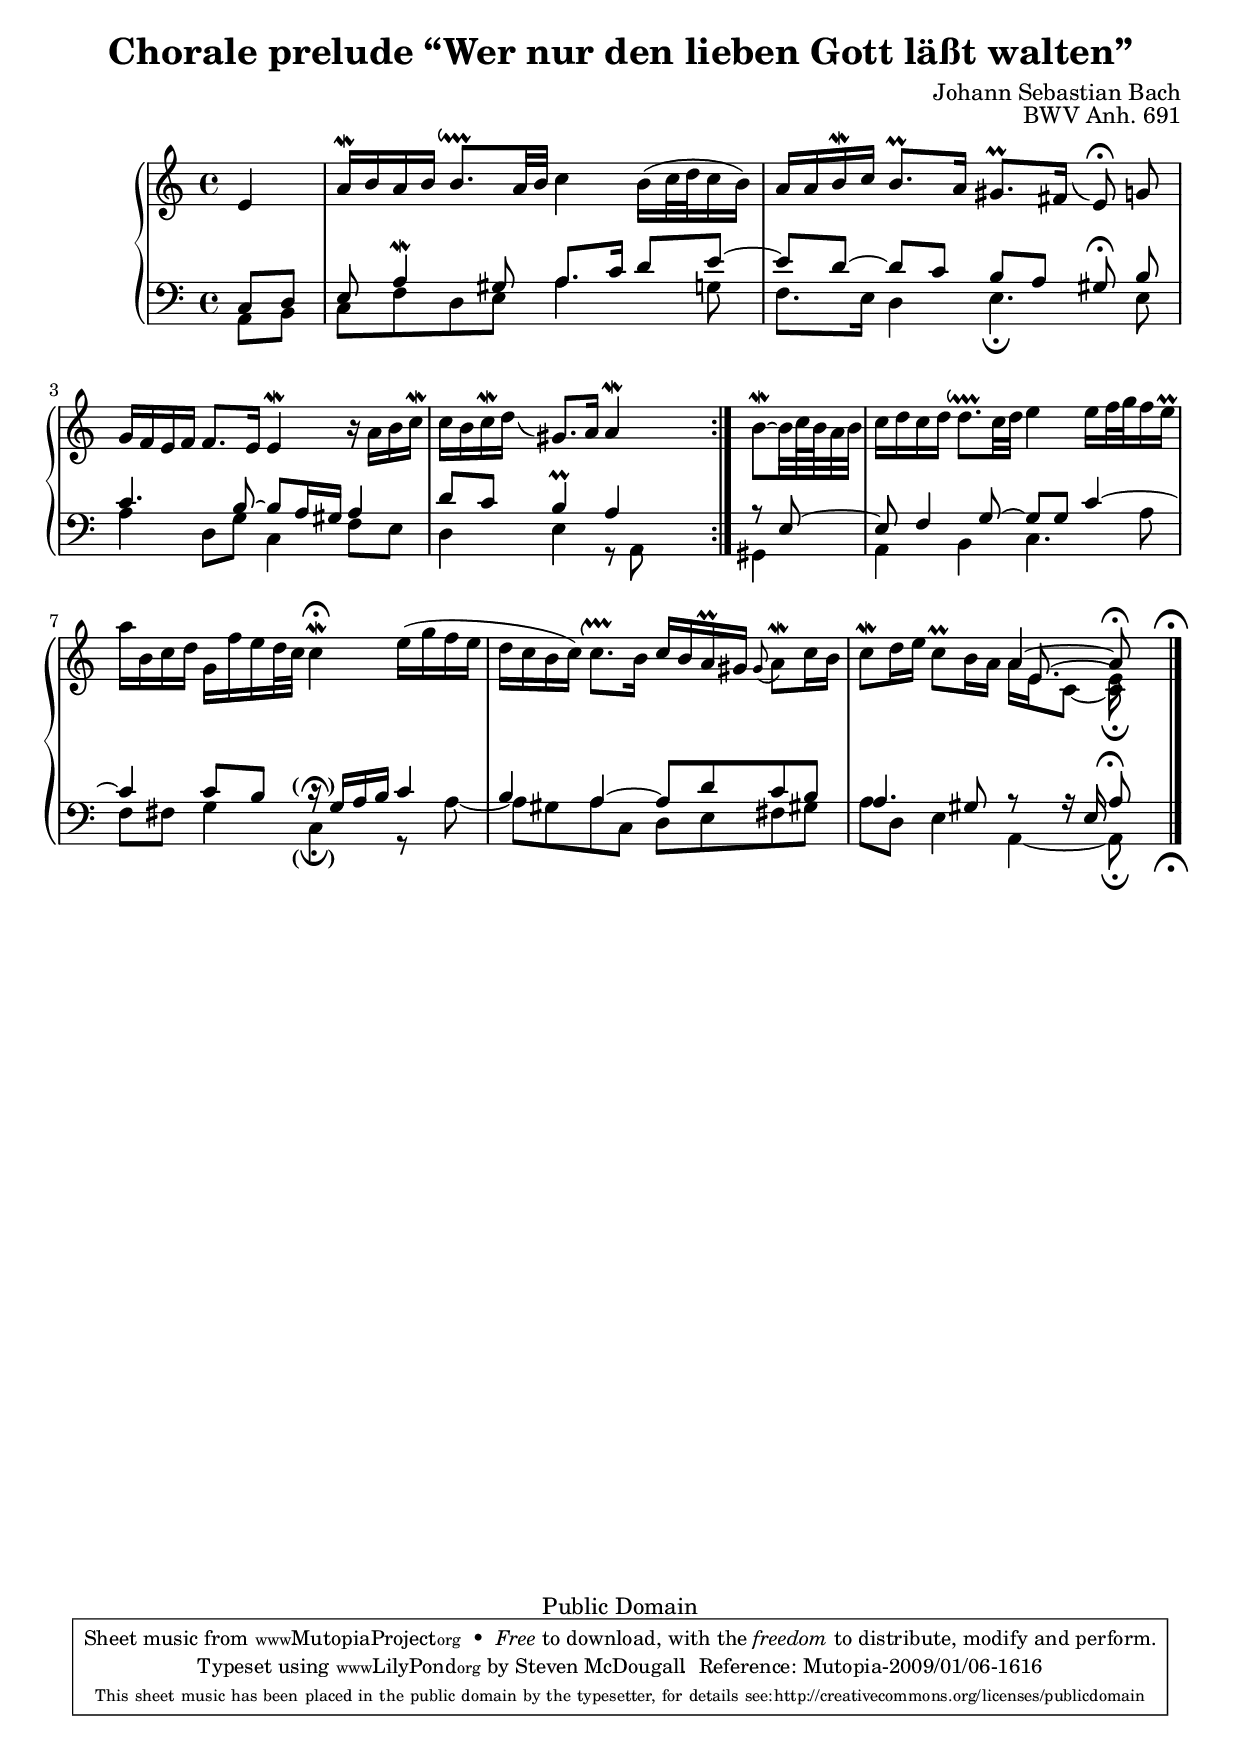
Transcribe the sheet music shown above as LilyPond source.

\version "2.12.1"
\include "english.ly"

\header
{
  title    	    = "Chorale prelude “Wer nur den lieben Gott läßt walten”"
  composer 	    = "Johann Sebastian Bach"
  opus     	    = "BWV Anh. 691"
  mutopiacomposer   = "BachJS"
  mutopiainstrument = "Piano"
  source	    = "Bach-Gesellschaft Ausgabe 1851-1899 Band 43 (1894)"
  sourceurl         = "http://imslp.org/wiki/Notebook_for_Anna_Magdalena_Bach_(Bach,_Johann_Sebastian)"
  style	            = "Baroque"
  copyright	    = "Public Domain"
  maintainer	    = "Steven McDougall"
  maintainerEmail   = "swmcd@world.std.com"
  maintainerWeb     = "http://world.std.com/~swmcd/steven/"
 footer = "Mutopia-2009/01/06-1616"
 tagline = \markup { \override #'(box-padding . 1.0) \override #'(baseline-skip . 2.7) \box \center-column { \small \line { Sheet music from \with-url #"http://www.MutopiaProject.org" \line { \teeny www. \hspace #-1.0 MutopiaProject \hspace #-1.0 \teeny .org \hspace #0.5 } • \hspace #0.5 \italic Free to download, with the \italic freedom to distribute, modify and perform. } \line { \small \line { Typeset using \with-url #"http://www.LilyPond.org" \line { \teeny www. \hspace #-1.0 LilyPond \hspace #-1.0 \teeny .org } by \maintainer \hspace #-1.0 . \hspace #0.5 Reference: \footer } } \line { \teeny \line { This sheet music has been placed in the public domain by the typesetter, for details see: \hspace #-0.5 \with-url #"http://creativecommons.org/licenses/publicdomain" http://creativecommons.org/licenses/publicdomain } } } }
}

upper = \relative c'
{
  \clef treble 

  \repeat volta 2
  {
    \partial 4 e4	                                       	      	      |
    a16\mordent b a b b8.\downprall a32 b c4 b16( c32 d c16 b) 	      	      | % 1  
    a16 a b\mordent c b8.\prall a16 gs8.\prall fs16 

                                                    % the source has a small descending hook here
                                                    \once \override Score.SeparationItem #'padding = #2
                                                    \once \override Slur #'extra-offset = #'( -0.75  . 1.5 )
                                                    \hideNotes
                                                    \appoggiatura a16 % 'a' was chosen to get the right shape for the hook,
                                                                      % not to indicate the pitch of the appoggiatura.
                                                    \unHideNotes

                                                    e8\noBeam\fermata g       | % 2 
    g16 f e f f8. e16 e4\mordent r16 a b c\mordent                    	      | % 3
    c16 b c\mordent d 

                      % The source has a small descending hook here.
                      \once \override Score.SeparationItem #'padding = #1.5
                      % Lilypond makes a big slur to curve under the sharp sign, but it doesn't look right as a hook.
                      % So we set the control points explicitly.
                      \once\override Slur  #'control-points = #'((0 . .5) (.2 . -.3) (.7 . -0.7) (1.5 . -.8))
                      \hideNotes
                      \appoggiatura a16 
                      \unHideNotes
                      gs8. a16 a4\mordent s4					% 4
  }

  \partial 4  b8\mordent ~ b32 c64 b a32 b                            	      | % 4
  c16 d c d d8.\downprall c32 d e4 e16f32 g f16 e\prall               	      | % 5
  a16 b, c d g, f' e d32 c c4\mordent\fermata e16( g f e              	      | % 6  
  d16 c b c) c8.\upprall b16 c b a\prall gs 
                                           % Logic dictates a 1/16 note appoggiatura here,
                                           % but the source shows an 1/8 note.
                                           \appoggiatura gs8 
                                                             a\mordent c16 b  | % 7
  c8\mordent d16 e c8\prall b16 a

  << { a4      	~ a8\fermata s8 } \\
     { a16 e c8 ~ c8\fermata    } \\
     { s16 
           \override Staff.NoteCollision #'merge-differently-dotted = ##t
           e8.  ~ 
                  \shiftOff 
                  \stemDown 
                  \once \override Stem #'flag-style = #'no-flag
                  e8            } >>                                            % 8

  \bar "|."
  \override Score.RehearsalMark #'break-visibility = #begin-of-line-invisible
  \override Score.RehearsalMark #'extra-offset = #'( -0.6 . 0.0 )
  \mark \markup { \musicglyph #"scripts.ufermata" }
}

lower = 
{
  \clef bass
  
  \repeat volta 2
  {
    <<
      \relative c
      {
	\partial 4 c8 d                    	 |
	e8 a4\mordent gs8 a8. c16 d8 e ~   	 | % 1 
	e8[ d] ~ d[ c] b[ a] gs\noBeam\fermata b | % 2
	c4. b8 ~ b a16 gs a4               	 | % 3
	d8 c b4\prall a s                  	   % 4
      } 

      \\

      \relative c
      {
	\partial 4 a8 b                    	 |
	c8 f d e a4. g8                    	 | % 1
	f8. e16 d4 e4.\fermata e8          	 | % 2
	a4 d,8 g c,4 f8 e                  	 | % 3
	d4 e r8 a, s4                      	   % 4
      }
    >>
  }
  
  <<
    \relative c
    {
      \partial 4 r8 e ~                  	| % 4
      e8 f4 g8 ~ g g c4 ~                	| % 5
      c4 c8 b 
      	      \once \override Script #'extra-offset = #'(0 . -1.8) 
      	      r16
      	      ^\fermata 
      	      ^\markup \halign #-0.2 { \bold \line { ( \hspace #2 ) } }

                  g a b c4       	        | % 6
      b4 a ~ a8 d c b                    	| % 7  
      a4. gs8 r r16 e 
                      \override Script #'extra-offset = #'( -0.5 . 0.0 )
                      a8\fermata s8               % 8
    }

    \\

    \relative c
    {
      \partial 4 gs4                     	| % 4
      a4 b c4. a'8                       	| % 5

      f8 fs g4 
      	      \once \override Script #'extra-offset = #'(-0.2 . 2.2) 
               c,4
               _\fermata  
      	       _\markup \halign #-0.2 { \bold \line { ( \hspace #2 ) } }
                   r8 a' ~       	        | % 6

      a8 gs a c, d e fs gs!              	| % 7
      a8 d, e4 a, ~ a8\fermata s8        	  % 8  
    }
  >>

  \bar "|."
  \override Staff.RehearsalMark #'direction = #-1
  \override Score.RehearsalMark #'extra-offset = #'( -0.4 . 0.0 )
  \mark \markup { \musicglyph #"scripts.dfermata" }
}

\score 
{
  \new PianoStaff
  <<
    \new Staff = upper \upper
    \new Staff = lower \lower
  >>
  
  \layout
  {
    \context 
    {
      \Score
      \remove "Mark_engraver"
    }
    \context 
    {
      \Staff
      \consists "Mark_engraver"
    }
  } 

  \midi   { }
}
